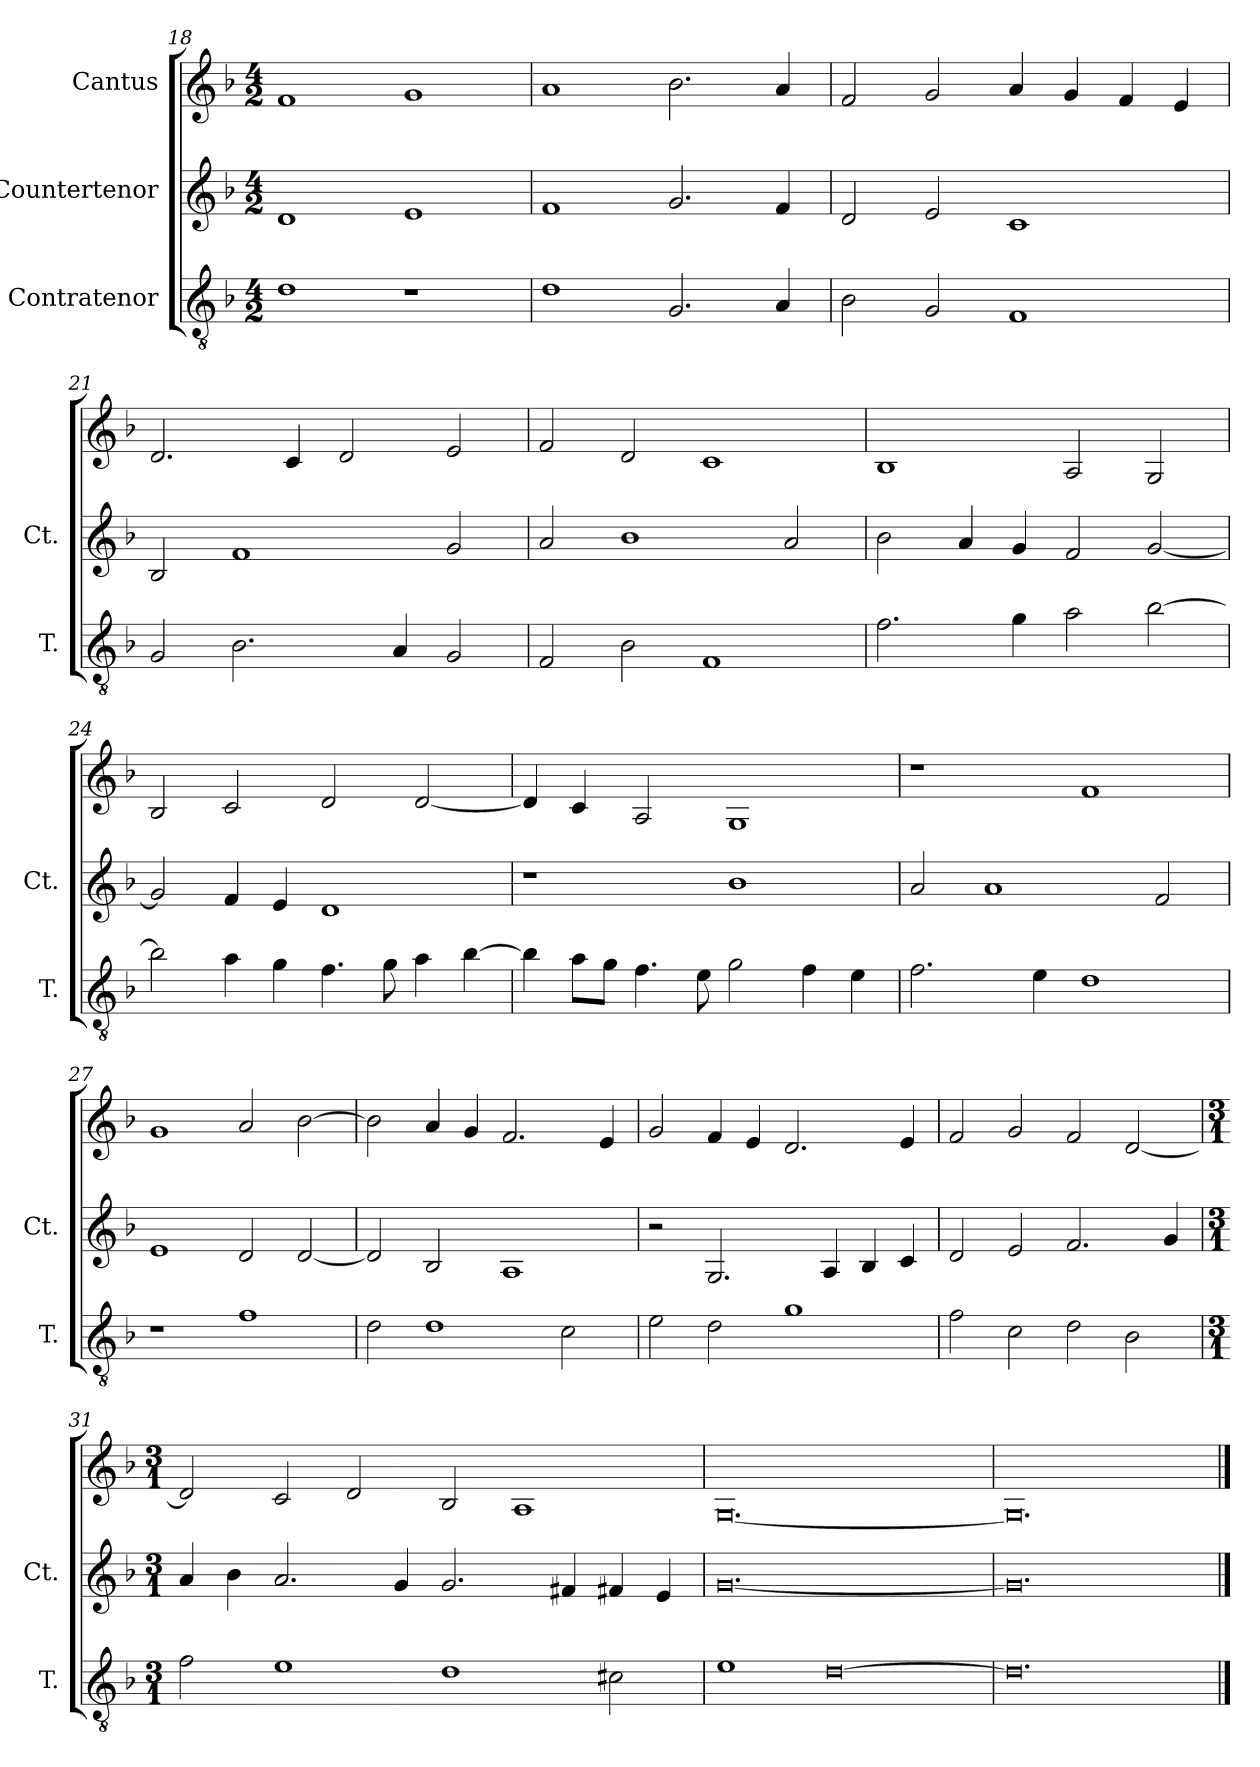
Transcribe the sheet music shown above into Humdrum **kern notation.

**kern	**kern	**kern
*part3	*part2	*part1
*staff3	*staff2	*staff1
*I"Contratenor	*I"Countertenor	*I"Cantus
*I'T.	*I'Ct.	*
*clefGv2	*clefG2	*clefG2
*ITrd7c12	*	*
*k[b-]	*k[b-]	*k[b-]
*F:	*F:	*F:
*M4/2	*M4/2	*M4/2
=18	=18	=18
1D\	1d/	1f/
1r	1e/	1g/
=19	=19	=19
1D\	1f/	1a/
2.GG/	2.g/	2.b-\
4AA/	4f/	4a/
=20	=20	=20
2BB-\	2d/	2f/
2GG/	2e/	2g/
1FF/	1c/	4a/
.	.	4g/
.	.	4f/
.	.	4e/
=21	=21	=21
2GG/	2B-/	2.d/
2.BB-\	1f/	.
.	.	4c/
.	.	2d/
4AA/	.	.
2GG/	2g/	2e/
=22	=22	=22
2FF/	2a/	2f/
2BB-\	1b-\	2d/
1FF/	.	1c/
.	2a/	.
=23	=23	=23
2.F\	2b-\	1B-/
.	4a/	.
4G\	4g/	.
2A\	2f/	2A/
[2B-\	[2g/	2G/
=24	=24	=24
2B-\]	2g/]	2B-/
4A\	4f/	2c/
4G\	4e/	.
4.F\	1d/	2d/
8G\	.	.
4A\	.	[2d/
[4B-\	.	.
=25	=25	=25
4B-\]	1r	4d/]
8A\L	.	4c/
8G\J	.	.
4.F\	.	2A/
8E\	.	.
2G\	1b-\	1G/
4F\	.	.
4E\	.	.
=26	=26	=26
2.F\	2a/	1r
.	1a/	.
4E\	.	.
1D\	.	1f/
.	2f/	.
=27	=27	=27
1r	1e/	1g/
1F\	2d/	2a/
.	[2d/	[2b-\
=28	=28	=28
2D\	2d/]	2b-\]
1D\	2B-/	4a/
.	.	4g/
.	1A/	2.f/
2C\	.	.
.	.	4e/
=29	=29	=29
2E\	2r	2g/
2D\	2.G/	4f/
.	.	4e/
1G\	.	2.d/
.	4A/	.
.	4B-/	.
.	4c/	4e/
=30	=30	=30
2F\	2d/	2f/
2C\	2e/	2g/
2D\	2.f/	2f/
2BB-\	.	[2d/
.	4g/	.
=31	=31	=31
*M3/1	*M3/1	*M3/1
2F\	4a/	2d/]
.	4b-\	.
1E\	2.a/	2c/
.	.	2d/
.	4g/	.
1D\	2.g/	2B-/
.	.	1A/
.	4f#X/	.
2C#X\	4f#X/	.
.	4e/	.
=32	=32	=32
1E\	[0.g/	[0.G/
[0D\	.	.
=33	=33	=33
0.D\]	0.g/]	0.G/]
==	==	==
*-	*-	*-
